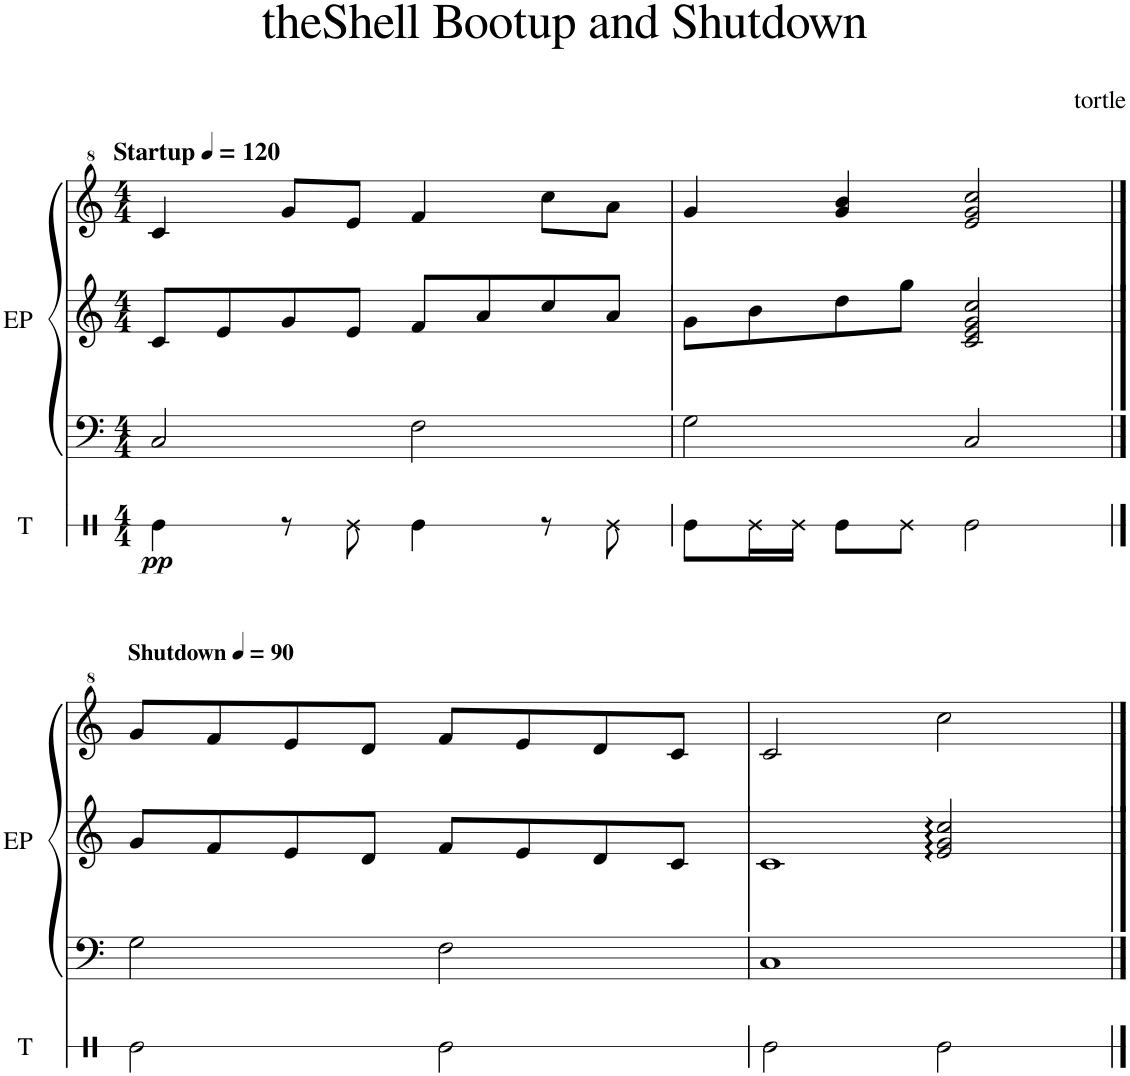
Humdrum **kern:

**kern	**dynam	**kern	**kern	**kern
*part2	*part2	*part1	*part1	*part1
*staff4	*staff4	*staff3	*staff2	*staff1
*I"T	*	*I"EP	*	*
*I'T	*	*I'EP	*	*
*stria1	*	*	*	*
*clefX	*	*clefF4	*clefG2	*clefG^2
*k[]	*	*k[]	*k[]	*k[]
*M4/4	*	*M4/4	*M4/4	*M4/4
*MM120	*	*MM120	*MM120	*MM120
=1	=1	=1	=1	=1
!	!	!	!	!LO:TX:a:B:t=Startup
!	!LO:DY:b	!	!	!
4Re\	pp	2C/	8c/L	4cc/
.	.	.	8e/	.
8r	.	.	8g/	8gg/L
8Re\	.	.	8e/J	8ee/J
4Re\	.	2F\	8f/L	4ff/
.	.	.	8a/	.
8r	.	.	8cc/	8ccc\L
8Re\	.	.	8a/J	8aa\J
=2	=2	=2	=2	=2
8Re\L	.	2G\	8g\L	4gg/
16Re\L	.	.	8b\	.
16Re\JJ	.	.	.	.
8Re\L	.	.	8dd\	4gg/ 4bb/
8Re\J	.	.	8gg\J	.
2Re\	.	2C/	2c/ 2e/ 2g/ 2cc/	2ee/ 2gg/ 2ccc/
!!LO:LB:g=z
==1	==1	==1	==1	==1
*stria1	*	*	*	*
*	*	*	*	*MM90
!	!	!	!	!LO:TX:a:B:t=Shutdown
2Re\	.	2G\	8g/L	8gg/L
.	.	.	8f/	8ff/
.	.	.	8e/	8ee/
.	.	.	8d/J	8dd/J
2Re\	.	2F\	8f/L	8ff/L
.	.	.	8e/	8ee/
.	.	.	8d/	8dd/
.	.	.	8c/J	8cc/J
=2	=2	=2	=2	=2
*	*	*	*^	*
2Re\	.	1C	2ryy	1c	2cc/
2Re\	.	.	2e/: 2g/: 2cc/:	.	2ccc\
*	*	*	*v	*v	*
==	==	==	==	==
*-	*-	*-	*-	*-
